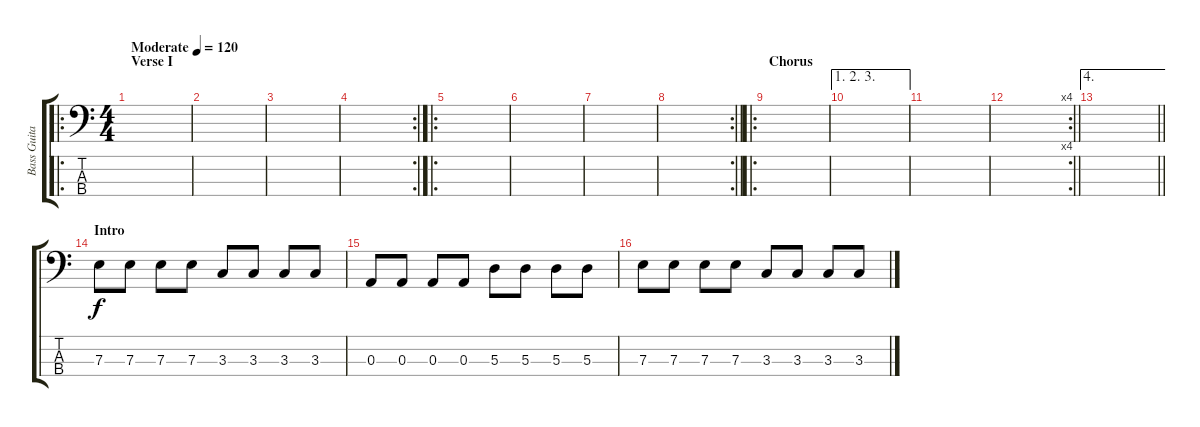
\track ("Bass Guitar" "Bass Guita") {instrument electricbassfinger}
\staff {score tabs}
\tuning (G2 D2 A1 E1) {hide}
\ro
\ts (4 4)
\section ("" "Verse I")
\tempo (120 "Moderate")
\clef f4
\ks c
|
|
|
\rc 2
|
\ro
|
|
|
\rc 2
\barLineRight lightlight
|
\ro
\section ("" "Chorus")
|
\ae (1 2 3)
|
|
\rc 4
\barLineRight lightlight
|
\ae 4
\barLineRight lightlight
|
\section ("" "Intro")
7.3.8 7.3.8 7.3.8 7.3.8 3.3.8 3.3.8 3.3.8 3.3.8 |
0.3.8 0.3.8 0.3.8 0.3.8 5.3.8 5.3.8 5.3.8 5.3.8 |
7.3.8 7.3.8 7.3.8 7.3.8 3.3.8 3.3.8 3.3.8 3.3.8
